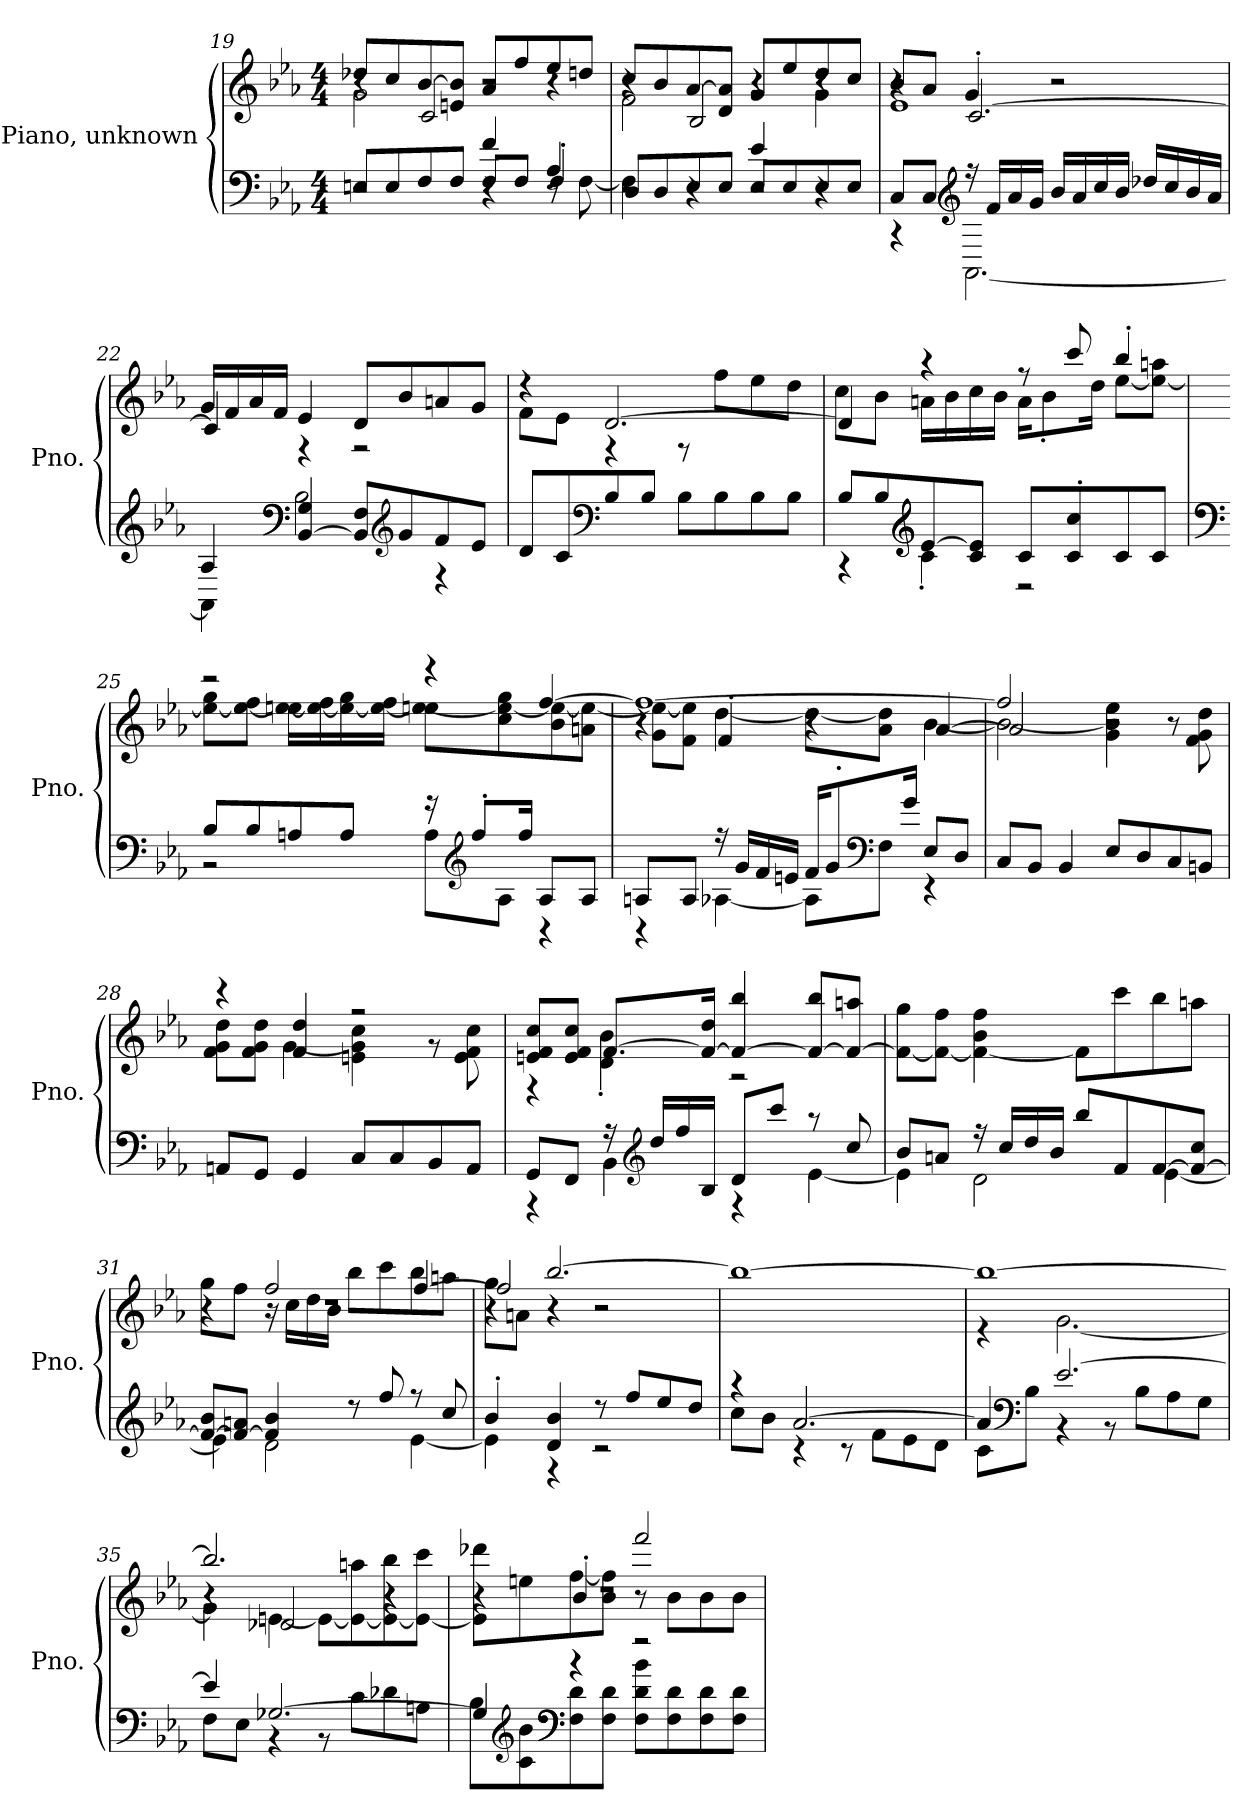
**kern	**kern
*part1	*part1
*staff2	*staff1
*I"Piano, unknown	*
*I'Pno.	*
!!LO:LB:g=z
*clefF4	*clefG2
*k[b-e-a-]	*k[b-e-a-]
*M4/4	*M4/4
=19	=19
*^	*^
*	*^	*	*^
2r	2r	8En/L	8dd-X/L	2g\	4r
.	.	8E/	8cc/	.	.
.	.	8F/	[8b-/	.	2c/
.	.	8F/J	8en/ 8b-/]J	.	.
4f/	4r	8F/L	8a-/L	2r	.
.	.	8F/J	8ff/	.	.
4A-/	8r	4F'/	8ee-/	.	4r
.	[8F\	.	8ddn/J	.	.
=20	=20	=20	=20	=20	=20
2r	4F\]	8D/L	8cc/L	2f\	4r
.	.	8D/	8b-/	.	.
.	4r	8E-/	[8a-/	.	2B-/
.	.	8E-/J	8d/ 8a-/]J	.	.
4e-/	2r	8E-/L	8g/L	4r	.
.	.	8E-/	8ee-/	.	.
4r	.	8E-/	8dd/	4g\	4r
.	.	8E-/J	8cc/J	.	.
*	*v	*v	*	*	*
=21	=21	=21	=21	=21
8C/L	4r	8b-/L	1e-	4r
8C/J	.	8a-/J	.	.
*clefG2	*	*	*	*
16r	[2.AA-\	4g'/	.	[2.c/
16f/LL	.	.	.	.
16a-/	.	.	.	.
16g/JJ	.	.	.	.
16b-/LL	.	2r	.	.
16a-/	.	.	.	.
16cc/	.	.	.	.
16b-/JJ	.	.	.	.
16dd-X/LL	.	.	.	.
16cc/	.	.	.	.
16b-/	.	.	.	.
16a-/JJ	.	.	.	.
*	*	*	*v	*v
!!LO:PB:g=z
=22	=22	=22	=22
4A-/	4AA-\]	16g/LL	4c/]
.	.	16f/	.
.	.	16a-/	.
.	.	16f/JJ	.
*clefF4	*	*	*
[4BB-/ 4G/	2B-\	4e-/	4r
8BB-/] 8F/L	.	8d/L	2r
*clefG2	*	*	*
8g/	.	8b-/	.
8f/	4r	8an/	.
8e-/J	.	8g/J	.
*v	*v	*	*
=23	=23	=23
8d/L	4r	8f\L
8c/	.	8e-\J
*clefF4	*	*
8B-/	[2.d/	4r
8B-/J	.	.
8B-\L	.	8r
8B-\	.	8ff\L
8B-\	.	8ee-\
8B-\J	.	8dd\J
=24	=24	=24
*^	*	*
8B-/L	4r	4d/]	8cc\L
8B-/	.	.	8b-\J
*clefG2	*	*	*
[8e-/	4c'\	4r	16an\LL
.	.	.	16b-\
8c/ 8e-/]J	.	.	16cc\
.	.	.	16b-\JJ
8c/L	2r	8r	16a\KL
.	.	.	8b-'\
8c/' 8cc/'	.	8ccc/	.
.	.	.	16dd\Jk
8c/	.	4bb-'/	[8ee-\L
8c/J	.	.	8ee-\_ 8aan\J
!!LO:LB:g=z	!!
=25	=25	=25	=25
*clefF4	*	*	*
8B-/L	2r	2r	8ee-\_ 8gg\L
8B-/	.	.	8ee-\_ 8ff\J
8An/	.	.	16ee-\_ 16een\LL
.	.	.	16ee-\_ 16ff\
8A/J	.	.	16ee-\_ 16gg\
.	.	.	16ee-\_ 16ff\JJ
16r	8A\L	4r	8ee-\_ 8een\L
*clefG2	*	*	*
8ff'/L	.	.	.
.	8A\J	.	8cc\ 8ee-\_ 8gg\
16ff/Jk	.	.	.
8A/L	4r	[4ff/	8b-\ 8ee-\_
8A/J	.	.	8an\ 8ee-\_J
=26	=26	=26	=26
*	*	*	*^
8An/L	4r	1ff_	8g\ 8ee-\_L	4r
8A/J	.	.	8f\ 8ee-\]J	.
16r	[4A-X\	.	[4dd\	4f'/
16g/LL	.	.	.	.
16f/	.	.	.	.
16en/JJ	.	.	.	.
16f/KL	8A-\L]	.	8dd\L_	4r
8g'/	.	.	.	.
*clefF4	*	*	*	*
.	8F\J	.	8a-\ 8dd\]J	.
16g/Jk	.	.	.	.
8E-/L	4r	.	[4b-\	[4a-/
8D/J	.	.	.	.
*v	*v	*	*	*
!!LO:LB:g=z	!!	!!
=27	=27	=27	=27
8C/L	2ff/]	2b-\_	2a-/]
8BB-/J	.	.	.
4BB-/	.	.	.
8E-/L	2r	4g\ 4b-\] 4ee-\	2r
8D/	.	.	.
8C/	.	8r	.
8BBn/J	.	8f\ 8g\ 8dd\	.
*	*	*v	*v
=28	=28	=28
8AAn/L	4r	8f\ 8g\ 8dd\L
8GG/J	.	8f\ 8g\ 8dd\J
4GG/	4f/ 4dd/	[4g\
8C/L	2r	4en\ 4g\] 4cc\
8C/	.	.
8BB-/	.	8r
8AA/J	.	8e\ 8f\ 8cc\
=29	=29	=29
*^	*	*
8GG/L	4r	8en/ 8f/ 8cc/L	4r
8FF/J	.	8e/ 8f/ 8cc/J	.
16r	4BB-\	[8.f/L	4d\' 4b-\'
*clefG2	*	*	*
16dd/LL	.	.	.
16ff/	.	.	.
16B-/JJ	.	16f/_ 16dd/Jk	.
8d/L	4r	4f/_ 4bb-/	2r
8ccc/J	.	.	.
8r	[4e-\	8f/_ 8bb-/L	.
8cc/	.	8f/_ 8aan/J	.
*	*	*v	*v
!!LO:LB:g=z
=30	=30	=30
8b-/L	4e-\]	8f\_ 8gg\L
8an/J	.	8f\_ 8ff\J
16r	2d\	4f\_ 4b-\ 4ff\
16cc/LL	.	.
16dd/	.	.
16b-/JJ	.	.
8bb-/L	.	8f\L]
8f/	.	8ccc\
[8f/	[4e-\	8bb-\
8f/_ 8cc/J	.	8aan\J
=31	=31	=31
*	*	*^
*	*	*	*^
8f/_ 8b-/L	4e-\]	1r	8gg\L	4r
8f/_ 8an/J	.	.	8ff\J	.
4f/] 4b-/	2d\	.	16r	2ff/
.	.	.	16cc\LL	.
.	.	.	16dd\	.
.	.	.	16b-\JJ	.
8r	.	.	8bb-\L	.
8ff/	.	.	8ccc\	.
8r	[4e-\	.	8bb-\	[4ff/
8cc/	.	.	8aan\J	.
=32	=32	=32	=32	=32
4b-'/	4e-\]	4r	8gg\L	2ff/]
.	.	.	8an\J	.
4d/ 4b-/	4r	[2.bb-/	4r	.
8r	2r	.	2r	2r
8ff/L	.	.	.	.
8ee-/	.	.	.	.
8dd/J	.	.	.	.
*	*	*v	*v	*v
!!LO:LB:g=z
=33	=33	=33
4r	8cc\L	1bb-_
.	8b-\J	.
[2.a-/	4r	.
.	8r	.
.	8f\L	.
.	8e-\	.
.	8d\J	.
=34	=34	=34
*	*	*^
4a-/]	8c\L	1bb-_	4r
*clefF4	*	*	*
.	8B-\J	.	.
[2.e-/	4r	.	[2.g\
.	8r	.	.
.	8B-\L	.	.
.	8A-\	.	.
.	8G\J	.	.
=35	=35	=35	=35
*	*	*	*^
4e-/]	8F\L	2.bb-/]	4g\]	4r
.	8E-\J	.	.	.
[2.G-X/	4r	.	[4en\	2d-X/
.	8r	.	8e\L_	.
.	8c\L	.	8e\_ 8aan\	.
.	8d-X\	4r	8e\_ 8bb-\	4r
.	8An\J	.	8e\_ 8ccc\J	.
!!LO:LB:g=z	!!	!!
=36	=36	=36	=36	=36
4G-/]	8B-\L	1r	8e\] 8ddd-X\L	4r
*clefG2	*	*	*	*
.	8c\ 8b-\	.	8een\	.
*clefF4	*	*	*	*
4r	8F\ 8d\	.	[8ff\	4b-'/
.	8F\ 8d\J	.	8b-\ 8ff\]J	.
2r	8F\ 8d\ 8b-\L	.	8r	2fff/
.	8F\ 8d\	.	8b-\L	.
.	8F\ 8d\	.	8b-\	.
.	8F\ 8d\J	.	8b-\J	.
*v	*v	*	*	*
*	*v	*v	*v
=	=
*-	*-
